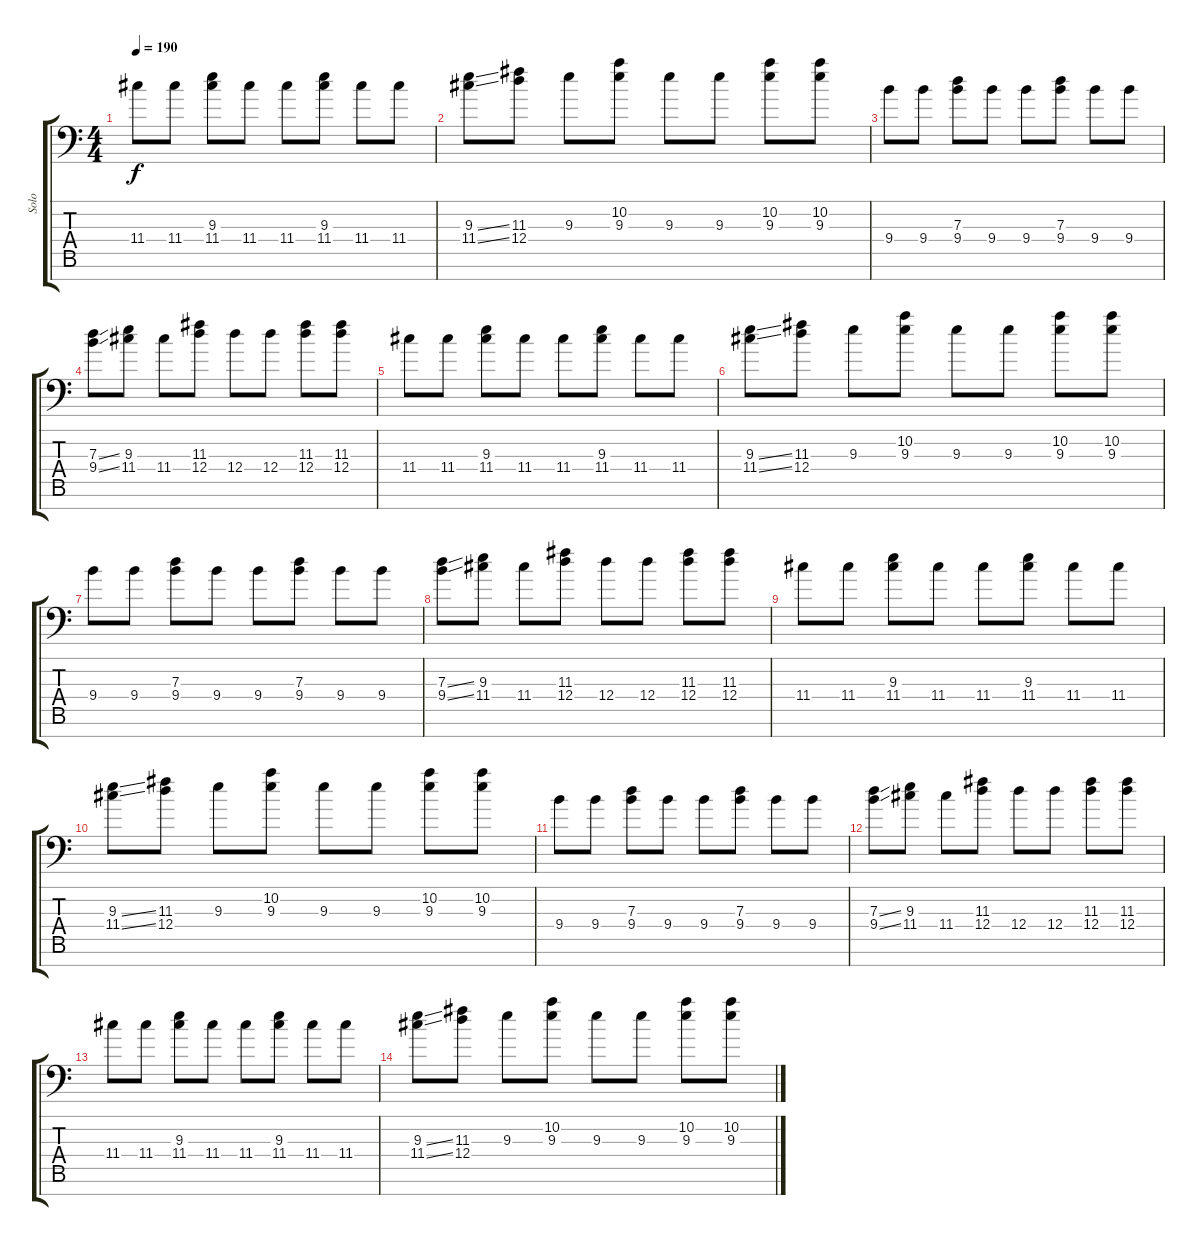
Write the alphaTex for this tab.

\track ("Solo" "Solo") {instrument distortionguitar}
\staff {score tabs}
\tuning (E4 B3 G3 D3 A2 E2 C-1) {hide}
\ts (4 4)
\tempo 190
\clef f4
\ks c
11.4.8{dy f} 11.4.8 (9.3 11.4).8 11.4.8 11.4.8 (9.3 11.4).8 11.4.8 11.4.8 |
(9.3{ss} 11.4{ss}).8 (11.3 12.4).8 9.3.8 (10.2 9.3).8 9.3.8 9.3.8 (10.2 9.3).8 (10.2 9.3).8 |
9.4.8 9.4.8 (7.3 9.4).8 9.4.8 9.4.8 (7.3 9.4).8 9.4.8 9.4.8 |
(7.3{ss} 9.4{ss}).8 (9.3 11.4).8 11.4.8 (11.3 12.4).8 12.4.8 12.4.8 (11.3 12.4).8 (11.3 12.4).8 |
11.4.8 11.4.8 (9.3 11.4).8 11.4.8 11.4.8 (9.3 11.4).8 11.4.8 11.4.8 |
(9.3{ss} 11.4{ss}).8 (11.3 12.4).8 9.3.8 (10.2 9.3).8 9.3.8 9.3.8 (10.2 9.3).8 (10.2 9.3).8 |
9.4.8 9.4.8 (7.3 9.4).8 9.4.8 9.4.8 (7.3 9.4).8 9.4.8 9.4.8 |
(7.3{ss} 9.4{ss}).8 (9.3 11.4).8 11.4.8 (11.3 12.4).8 12.4.8 12.4.8 (11.3 12.4).8 (11.3 12.4).8 |
11.4.8 11.4.8 (9.3 11.4).8 11.4.8 11.4.8 (9.3 11.4).8 11.4.8 11.4.8 |
(9.3{ss} 11.4{ss}).8 (11.3 12.4).8 9.3.8 (10.2 9.3).8 9.3.8 9.3.8 (10.2 9.3).8 (10.2 9.3).8 |
9.4.8 9.4.8 (7.3 9.4).8 9.4.8 9.4.8 (7.3 9.4).8 9.4.8 9.4.8 |
(7.3{ss} 9.4{ss}).8 (9.3 11.4).8 11.4.8 (11.3 12.4).8 12.4.8 12.4.8 (11.3 12.4).8 (11.3 12.4).8 |
11.4.8 11.4.8 (9.3 11.4).8 11.4.8 11.4.8 (9.3 11.4).8 11.4.8 11.4.8 |
(9.3{ss} 11.4{ss}).8 (11.3 12.4).8 9.3.8 (10.2 9.3).8 9.3.8 9.3.8 (10.2 9.3).8 (10.2 9.3).8
